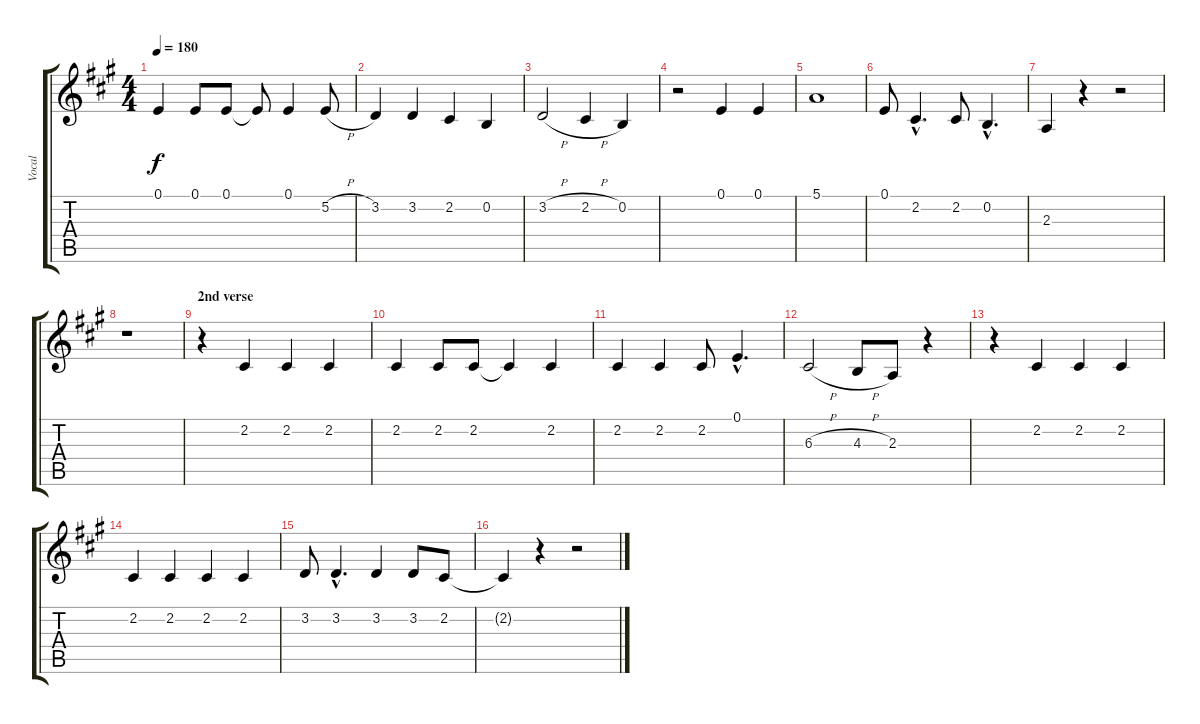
\track ("Vocal" "Vocal") {instrument altosax}
\staff {score tabs}
\tuning (E4 B3 G3 D3 A2 E2) {hide}
\ts (4 4)
\tempo 180
\clef g2
\ks a
0.1.4{dy f} 0.1.8 0.1.8 0.1{t}.8 0.1.4 5.2{h}.8 |
3.2.4 3.2.4 2.2.4 0.2.4 |
3.2{h}.2 2.2{h}.4 0.2.4 |
r.2 0.1.4 0.1.4 |
5.1.1 |
0.1.8 2.2{hac}.4{d} 2.2.8 0.2{hac}.4{d} |
2.3.4 r.4 r.2 |
r.1 |
\section ("" "2nd verse")
r.4 2.2.4 2.2.4 2.2.4 |
2.2.4 2.2.8 2.2.8 2.2{t}.4 2.2.4 |
2.2.4 2.2.4 2.2.8 0.1{hac}.4{d} |
6.3{h}.2 4.3{h}.8 2.3.8 r.4 |
r.4 2.2.4 2.2.4 2.2.4 |
2.2.4 2.2.4 2.2.4 2.2.4 |
3.2.8 3.2{hac}.4{d} 3.2.4 3.2.8 2.2.8 |
2.2{t}.4 r.4 r.2
